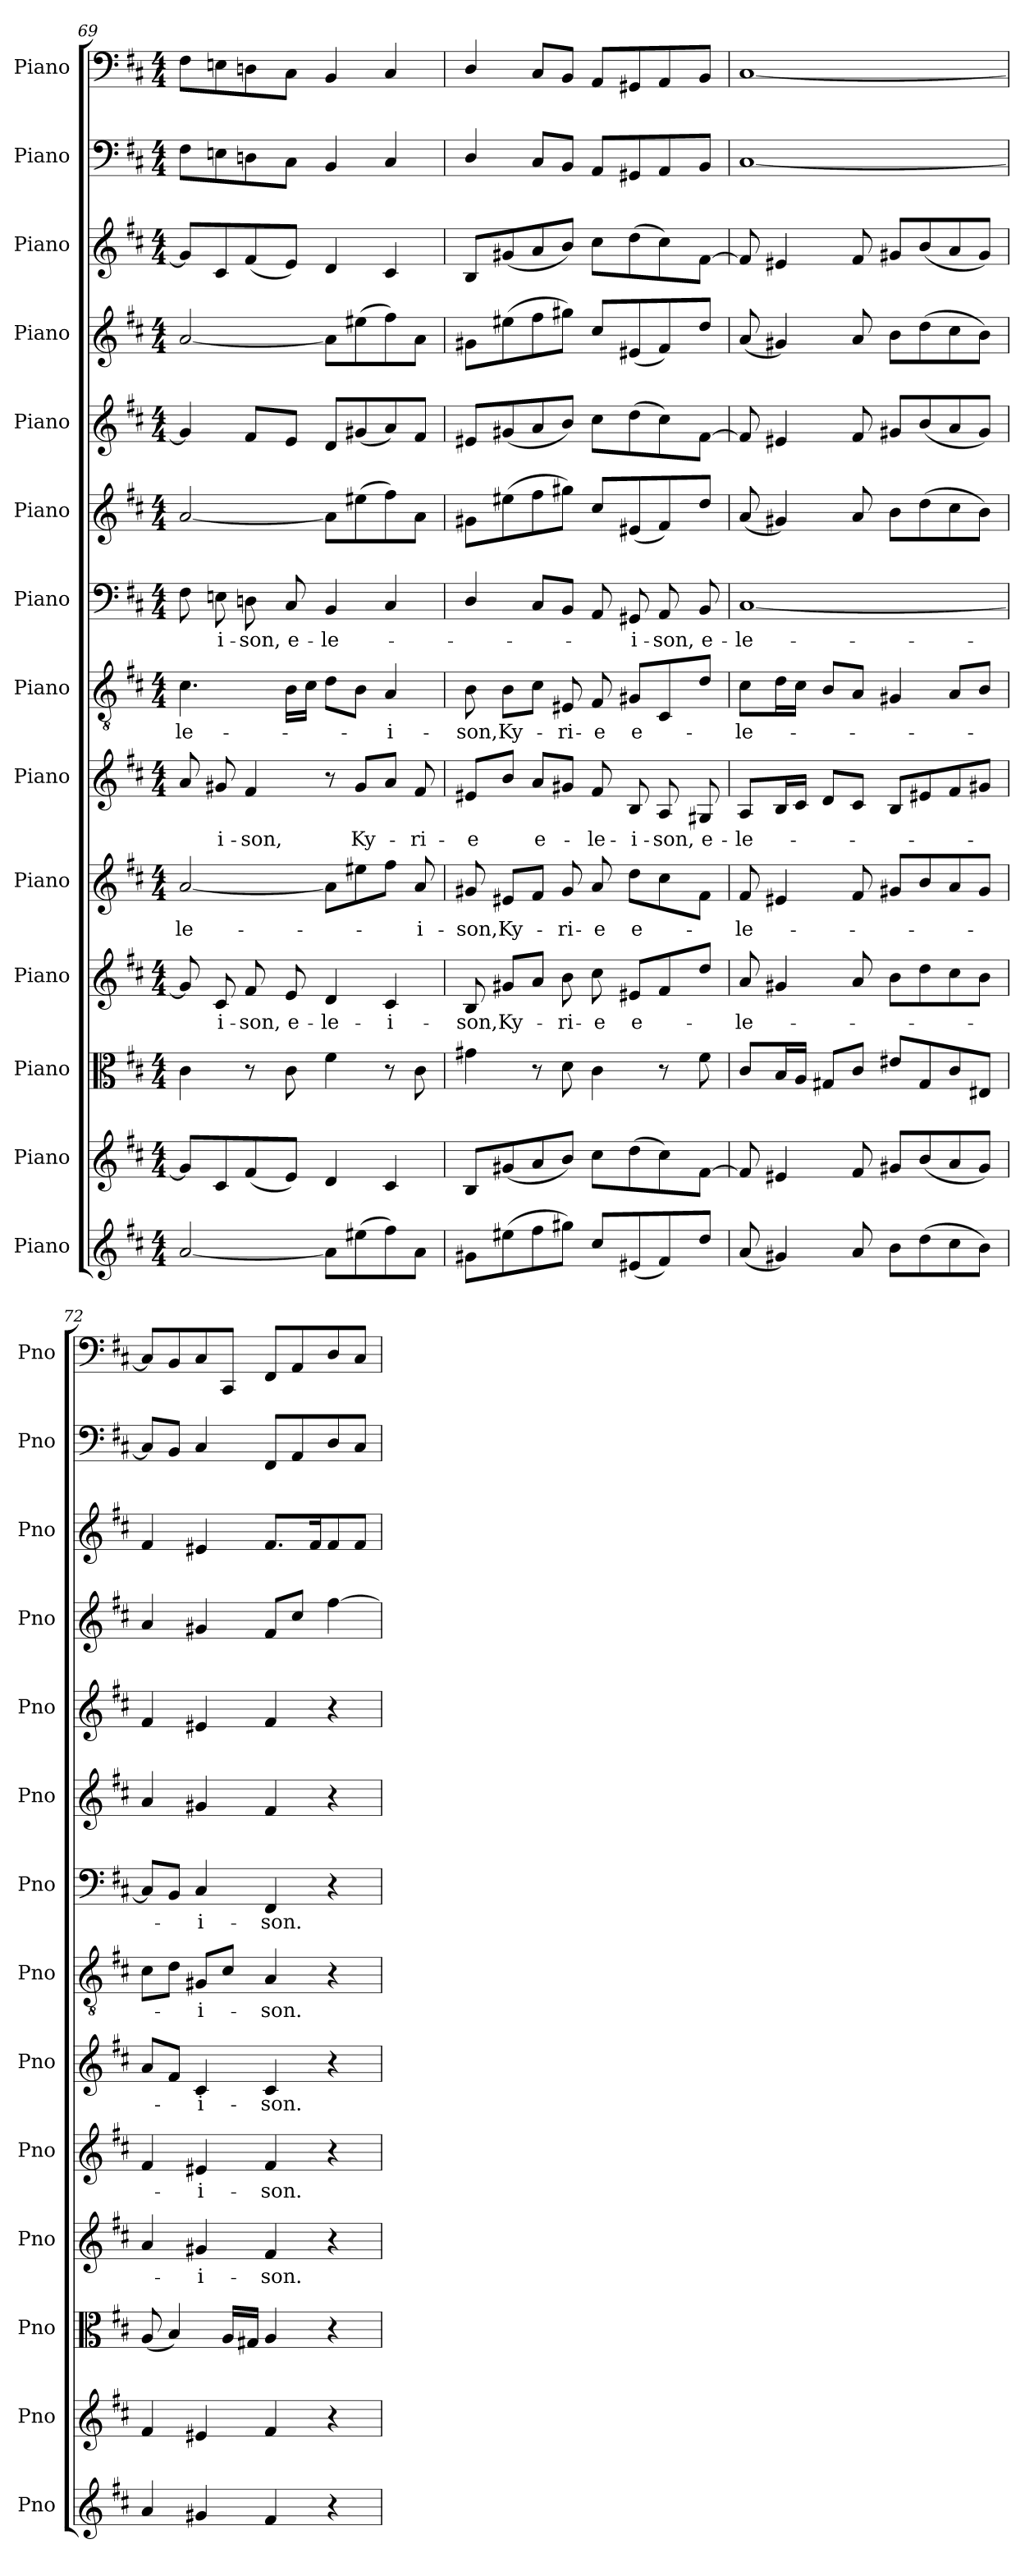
**kern	**kern	**kern	**kern	**text	**kern	**text	**kern	**text	**kern	**text	**kern	**text	**kern	**kern	**kern	**kern	**kern	**kern
*part14	*part13	*part12	*part11	*part11	*part10	*part10	*part9	*part9	*part8	*part8	*part7	*part7	*part6	*part5	*part4	*part3	*part2	*part1
*staff14	*staff13	*staff12	*staff11	*staff11	*staff10	*staff10	*staff9	*staff9	*staff8	*staff8	*staff7	*staff7	*staff6	*staff5	*staff4	*staff3	*staff2	*staff1
*I"Piano	*I"Piano	*I"Piano	*I"Piano	*	*I"Piano	*	*I"Piano	*	*I"Piano	*	*I"Piano	*	*I"Piano	*I"Piano	*I"Piano	*I"Piano	*I"Piano	*I"Piano
*I'Pno	*I'Pno	*I'Pno	*I'Pno	*	*I'Pno	*	*I'Pno	*	*I'Pno	*	*I'Pno	*	*I'Pno	*I'Pno	*I'Pno	*I'Pno	*I'Pno	*I'Pno
*clefG2	*clefG2	*clefC3	*clefG2	*	*clefG2	*	*clefG2	*	*clefGv2	*	*clefF4	*	*clefG2	*clefG2	*clefG2	*clefG2	*clefF4	*clefF4
*k[f#c#]	*k[f#c#]	*k[f#c#]	*k[f#c#]	*	*k[f#c#]	*	*k[f#c#]	*	*k[f#c#]	*	*k[f#c#]	*	*k[f#c#]	*k[f#c#]	*k[f#c#]	*k[f#c#]	*k[f#c#]	*k[f#c#]
*b:	*b:	*b:	*b:	*	*b:	*	*b:	*	*b:	*	*b:	*	*b:	*b:	*b:	*b:	*b:	*b:
*M4/4	*M4/4	*M4/4	*M4/4	*	*M4/4	*	*M4/4	*	*M4/4	*	*M4/4	*	*M4/4	*M4/4	*M4/4	*M4/4	*M4/4	*M4/4
=69	=69	=69	=69	=69	=69	=69	=69	=69	=69	=69	=69	=69	=69	=69	=69	=69	=69	=69
[2a/	8g#/L]	4c#\	8g#/]	.	[2a/	-le-	8a/	.	4.c#\	-le-	8F#\	.	[2a/	4g#/]	[2a/	8g#/L]	8F#\L	8F#\L
.	8c#/	.	8c#/	-i-	.	.	8g#X/	-i-	.	.	8En\	-i-	.	.	.	8c#/	8En\	8En\
.	(<8f#/	8r	8f#/	-son,	.	.	4f#/	-son,	.	.	8Dn\	-son,	.	8f#/L	.	(<8f#/	8Dn\	8Dn\
.	8e/J)	8c#\	8e/	e-	.	.	.	.	16B\LL	.	8C#/	e-	.	8e/J	.	8e/J)	8C#\J	8C#\J
.	.	.	.	.	.	.	.	.	16c#\JJ	.	.	.	.	.	.	.	.	.
8a\L]	4d/	4f#\	4d/	-le-	8a\L]	.	8r	.	8d\L	.	4BB/	-le-	8a\L]	8d/L	8a\L]	4d/	4BB/	4BB/
(>8ee#X\	.	.	.	.	8ee#X\	.	8g#/L	Ky-	8B\J	.	.	.	(>8ee#X\	(<8g#X/	(>8ee#X\	.	.	.
8ff#\)	4c#/	8r	4c#/	-i-	8ff#\J	.	8a/J	.	4A/	-i-	4C#/	.	8ff#\)	8a/)	8ff#\)	4c#/	4C#/	4C#/
8a\J	.	8c#\	.	.	8a/	-i-	8f#/	-ri-	.	.	.	.	8a\J	8f#/J	8a\J	.	.	.
=70	=70	=70	=70	=70	=70	=70	=70	=70	=70	=70	=70	=70	=70	=70	=70	=70	=70	=70
8g#X\L	8B/L	4g#X\	8B/	-son,	8g#X/	-son,	8e#X/L	-e	8B\	-son,	4D/	.	8g#X\L	8e#X/L	8g#X\L	8B/L	4D/	4D/
(>8ee#X\	(<8g#X/	.	8g#X/L	Ky-	8e#X/L	Ky-	8b/J	.	8B\L	Ky-	.	.	(>8ee#X\	(<8g#X/	(>8ee#X\	(<8g#X/	.	.
8ff#\	8a/	8r	8a/J	.	8f#/J	.	8a/L	e-	8c#\J	.	8C#/L	.	8ff#\	8a/	8ff#\	8a/	8C#/L	8C#/L
8gg#X\J)	8b/J)	8d\	8b\	-ri-	8g#/	-ri-	8g#X/J	.	8E#X/	-ri-	8BB/J	.	8gg#X\J)	8b/J)	8gg#X\J)	8b/J)	8BB/J	8BB/J
8cc#/L	8cc#\L	4c#\	8cc#\	-e	8a/	-e	8f#/	-le-	8F#/	-e	8AA/	.	8cc#/L	8cc#\L	8cc#/L	8cc#\L	8AA/L	8AA/L
(<8e#X/	(>8dd\	.	8e#X/L	e-	8dd\L	e-	8B/	-i-	8G#X/L	e-	8GG#X/	-i-	(<8e#X/	(>8dd\	(<8e#X/	(>8dd\	8GG#X/	8GG#X/
8f#/)	8cc#\)	8r	8f#/	.	8cc#\	.	8A/	-son,	8C#/	.	8AA/	-son,	8f#/)	8cc#\)	8f#/)	8cc#\)	8AA/	8AA/
8dd/J	[8f#\J	8f#\	8dd/J	.	8f#\J	.	8G#X/	e-	8d/J	.	8BB/	e-	8dd/J	[8f#\J	8dd/J	[8f#\J	8BB/J	8BB/J
=71	=71	=71	=71	=71	=71	=71	=71	=71	=71	=71	=71	=71	=71	=71	=71	=71	=71	=71
(<8a/	8f#/]	8c#/L	8a/	-le-	8f#/	-le-	8A/L	-le-	8c#\L	-le-	[1C#	-le-	(<8a/	8f#/]	(<8a/	8f#/]	[1C#	[1C#
4g#X/)	4e#X/	16B/L	4g#X/	.	4e#X/	.	16B/L	.	16d\L	.	.	.	4g#X/)	4e#X/	4g#X/)	4e#X/	.	.
.	.	16A/JJ	.	.	.	.	16c#/JJ	.	16c#\JJ	.	.	.	.	.	.	.	.	.
.	.	8G#X/L	.	.	.	.	8d/L	.	8B/L	.	.	.	.	.	.	.	.	.
8a/	8f#/	8c#/J	8a/	.	8f#/	.	8c#/J	.	8A/J	.	.	.	8a/	8f#/	8a/	8f#/	.	.
8b\L	8g#X/L	8e#X/L	8b\L	.	8g#X/L	.	8B/L	.	4G#X/	.	.	.	8b\L	8g#X/L	8b\L	8g#X/L	.	.
(>8dd\	(<8b/	8G#/	8dd\	.	8b/	.	8e#X/	.	.	.	.	.	(>8dd\	(<8b/	(>8dd\	(<8b/	.	.
8cc#\	8a/	8c#/	8cc#\	.	8a/	.	8f#/	.	8A/L	.	.	.	8cc#\	8a/	8cc#\	8a/	.	.
8b\J)	8g#/J)	8E#X/J	8b\J	.	8g#/J	.	8g#X/J	.	8B/J	.	.	.	8b\J)	8g#/J)	8b\J)	8g#/J)	.	.
=72	=72	=72	=72	=72	=72	=72	=72	=72	=72	=72	=72	=72	=72	=72	=72	=72	=72	=72
4a/	4f#/	(<8A/	4a/	.	4f#/	.	8a/L	.	8c#\L	.	8C#/L]	.	4a/	4f#/	4a/	4f#/	8C#/L]	8C#/L]
.	.	4B/)	.	.	.	.	8f#/J	.	8d\J	.	8BB/J	.	.	.	.	.	8BB/J	8BB/
4g#X/	4e#X/	.	4g#X/	-i-	4e#X/	-i-	4c#/	-i-	8G#X/L	-i-	4C#/	-i-	4g#X/	4e#X/	4g#X/	4e#X/	4C#/	8C#/
.	.	16A/LL	.	.	.	.	.	.	8c#/J	.	.	.	.	.	.	.	.	8CC#/J
.	.	16G#X/JJ	.	.	.	.	.	.	.	.	.	.	.	.	.	.	.	.
4f#/	4f#/	4A/	4f#/	-son.	4f#/	-son.	4c#/	-son.	4A/	-son.	4FF#/	-son.	4f#/	4f#/	8f#/L	8.f#/L	8FF#/L	8FF#/L
.	.	.	.	.	.	.	.	.	.	.	.	.	.	.	8cc#/J	.	8AA/	8AA/
.	.	.	.	.	.	.	.	.	.	.	.	.	.	.	.	16f#/K	.	.
4r	4r	4r	4r	.	4r	.	4r	.	4r	.	4r	.	4r	4r	[4ff#\	8f#/	8D/	8D/
.	.	.	.	.	.	.	.	.	.	.	.	.	.	.	.	8f#/J	8C#/J	8C#/J
=	=	=	=	=	=	=	=	=	=	=	=	=	=	=	=	=	=	=
*-	*-	*-	*-	*-	*-	*-	*-	*-	*-	*-	*-	*-	*-	*-	*-	*-	*-	*-
